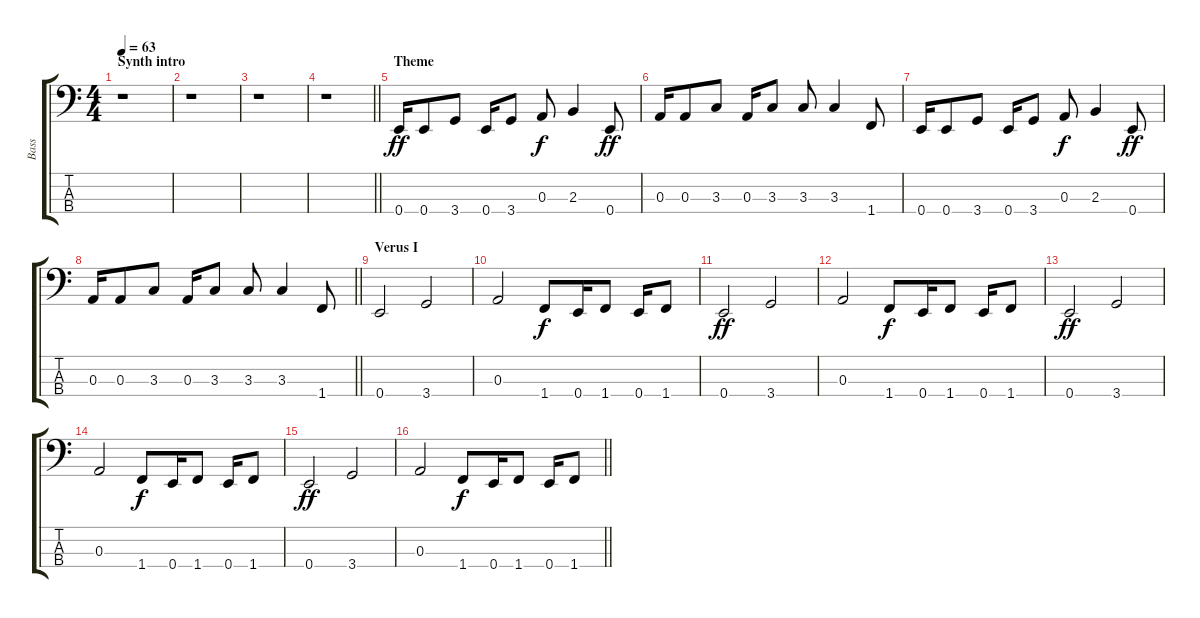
\track ("Bass" "Bass") {instrument electricbassfinger}
\staff {score tabs}
\tuning (G2 D2 A1 E1) {hide}
\ts (4 4)
\section ("" "Synth intro")
\tempo 63
\clef f4
\ks c
r.1{dy ff instrument electricbassfinger} |
r.1 |
r.1 |
\barLineRight lightlight
r.1 |
\section ("" "Theme")
0.4.16 0.4.8 3.4.8 0.4.16 3.4.8 0.3.8{dy f} 2.3.4 0.4.8{dy ff} |
0.3.16 0.3.8 3.3.8 0.3.16 3.3.8 3.3.8 3.3.4 1.4.8 |
0.4.16 0.4.8 3.4.8 0.4.16 3.4.8 0.3.8{dy f} 2.3.4 0.4.8{dy ff} |
\barLineRight lightlight
0.3.16 0.3.8 3.3.8 0.3.16 3.3.8 3.3.8 3.3.4 1.4.8 |
\section ("" "Verus I")
0.4.2 3.4.2 |
0.3.2 1.4.8{dy f} 0.4.16 1.4.8 0.4.16 1.4.8 |
0.4.2{dy ff} 3.4.2 |
0.3.2 1.4.8{dy f} 0.4.16 1.4.8 0.4.16 1.4.8 |
0.4.2{dy ff} 3.4.2 |
0.3.2 1.4.8{dy f} 0.4.16 1.4.8 0.4.16 1.4.8 |
0.4.2{dy ff} 3.4.2 |
\barLineRight lightlight
0.3.2 1.4.8{dy f} 0.4.16 1.4.8 0.4.16 1.4.8
